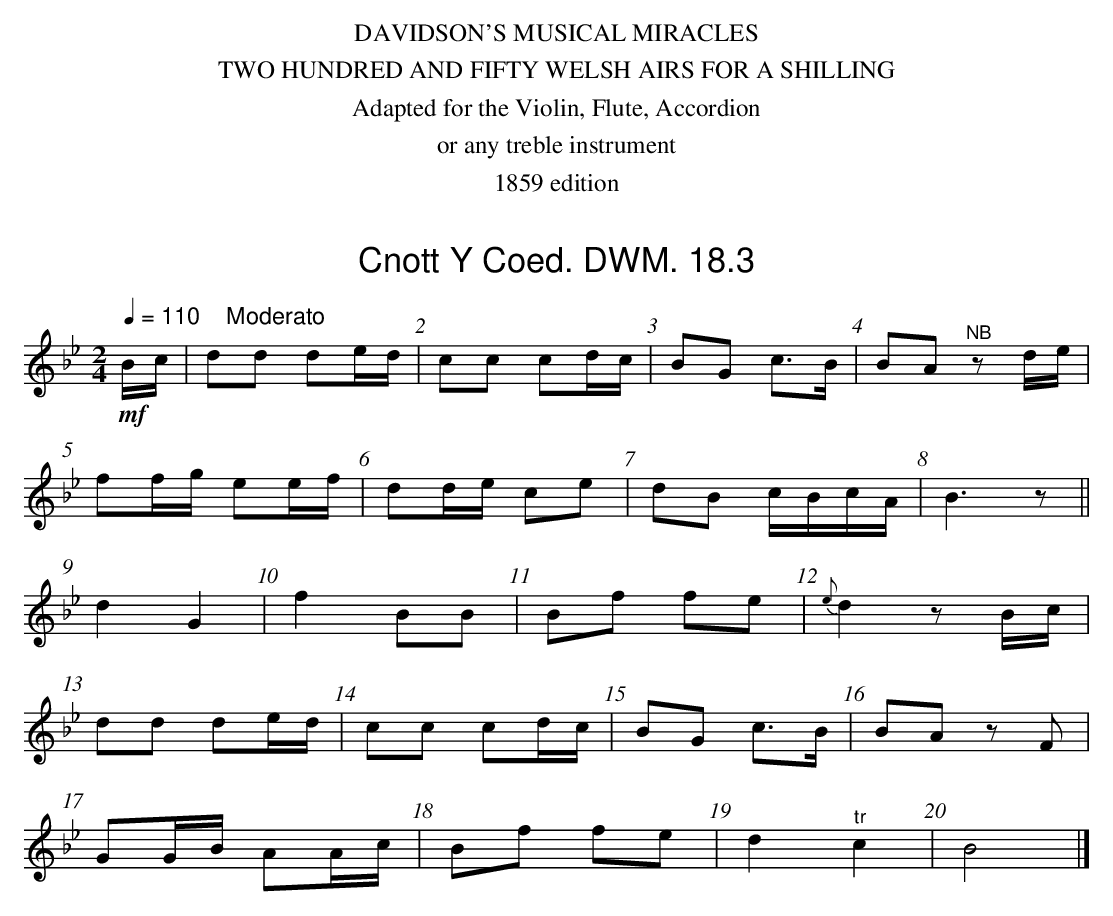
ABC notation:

X:1
T:Cnott Y Coed. DWM. 18.3
M:2/4
L:1/8
Q:1/4=110 "    Moderato"
K:Bb
!mf!B/c/|dd de/d/|cc cd/c/|BG c>B|BA "^NB"z d/e/|
ff/g/ ee/f/|dd/e/ ce|dB c/B/c/A/|B3z||
d2G2|f2 BB|Bf fe|{e}d2 z B/c/|
dd de/d/|cc cd/c/|BG c>B|BA zF|
GG/B/ AA/c/|Bf fe|d2 "^tr"c2|B4|]
